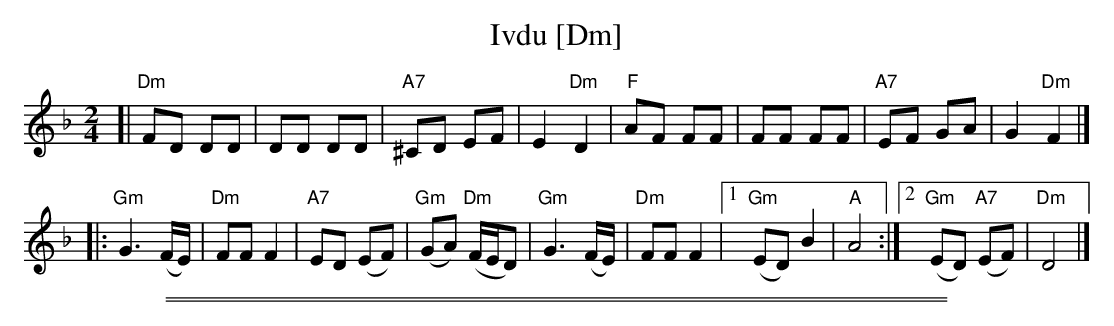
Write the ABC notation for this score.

X:1
T: Ivdu [Dm]
M: 2/4
L: 1/8
K: Dm
[| "Dm"FD DD | DD DD | "A7"^CD EF | E2 "Dm"D2 \
| "F" AF FF | FF FF | "A7"EF GA | G2 "Dm"F2 |]
|: "Gm"G3 (F/E/) | "Dm"FF F2 | "A7"ED (EF) | "Gm"(GA) "Dm"(F/E/D) \
| "Gm"G3 (F/E/) | "Dm"FF F2 |1 "Gm"(ED) B2 | "A"A4 :|2 "Gm"(ED) "A7"(EF) | "Dm"D4 |]
